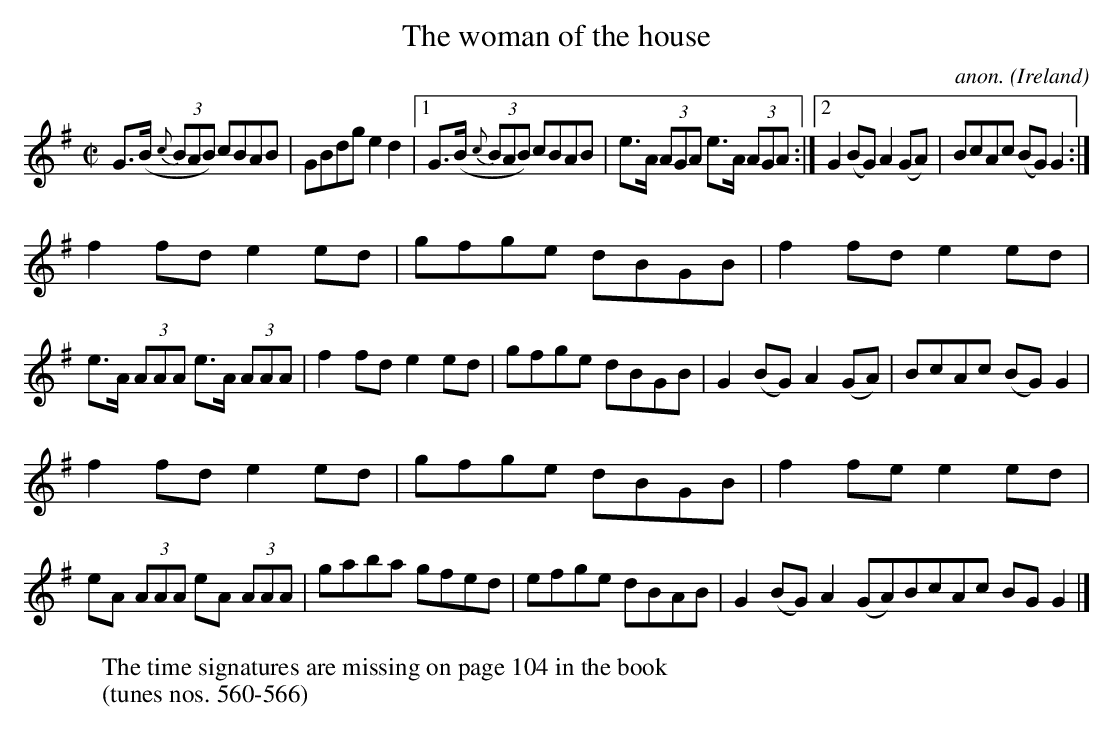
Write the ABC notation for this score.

X:1
T:The woman of the house
C:anon.
O:Ireland
M:C|
L:1/8
K:G
G>(B {c}(3BAB) cBAB|GBdg e2d2|[1G>(B {c}(3BAB) cBAB|e>A (3AGA e>A (3AGA:|[2G2(BG)A2(GA)|BcAc (BG)G2:|
f2fd e2ed|gfge dBGB|f2fd e2ed|e>A (3AAA e>A (3AAA|f2fd e2ed|gfge dBGB|G2(BG) A2(GA)|BcAc (BG)G2|
f2fd e2ed|gfge dBGB|f2fe e2ed|eA (3AAA eA (3AAA|gaba gfed|efge dBAB|G2(BG) A2(GA)BcAc BGG2|]
W:The time signatures are missing on page 104 in the book
W:(tunes nos. 560-566)
